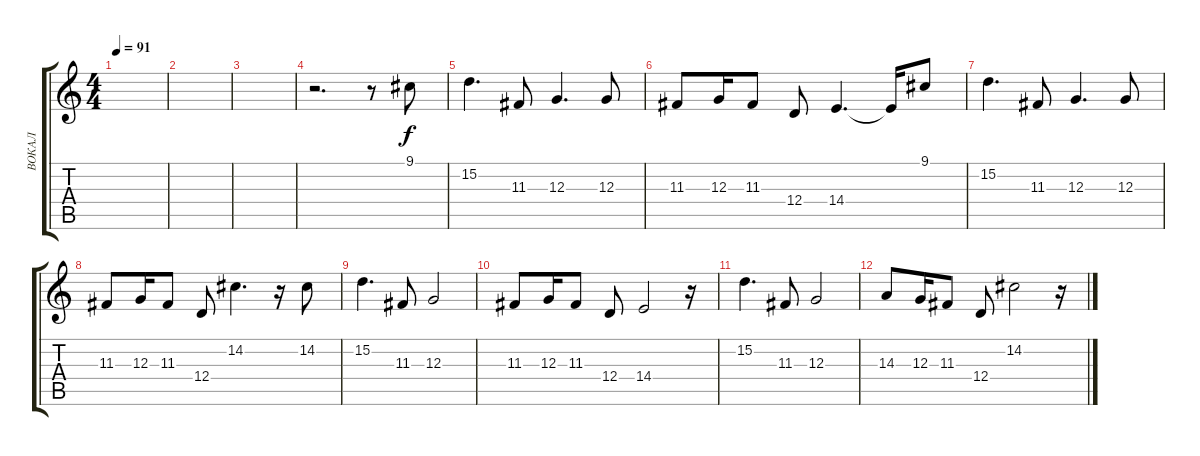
\track ("ВОКАЛ" "ВОКАЛ") {instrument violin}
\staff {score tabs}
\tuning (E4 B3 G3 D3 A2 E2) {hide}
\ts (4 4)
\tempo 91
\clef g2
\ks c
|
|
|
r.2{d} r.8 9.1.8 |
15.2.4{d} 11.3.8 12.3.4{d} 12.3.8 |
11.3.8 12.3.16 11.3.8 12.4.8 14.4.4{d} 14.4{t}.16 9.1.8 |
15.2.4{d} 11.3.8 12.3.4{d} 12.3.8 |
11.3.8 12.3.16 11.3.8 12.4.8 14.2.4{d} r.16 14.2.8 |
15.2.4{d} 11.3.8 12.3.2 |
11.3.8 12.3.16 11.3.8 12.4.8 14.4.2 r.16 |
15.2.4{d} 11.3.8 12.3.2 |
14.3.8 12.3.16 11.3.8 12.4.8 14.2.2 r.16
